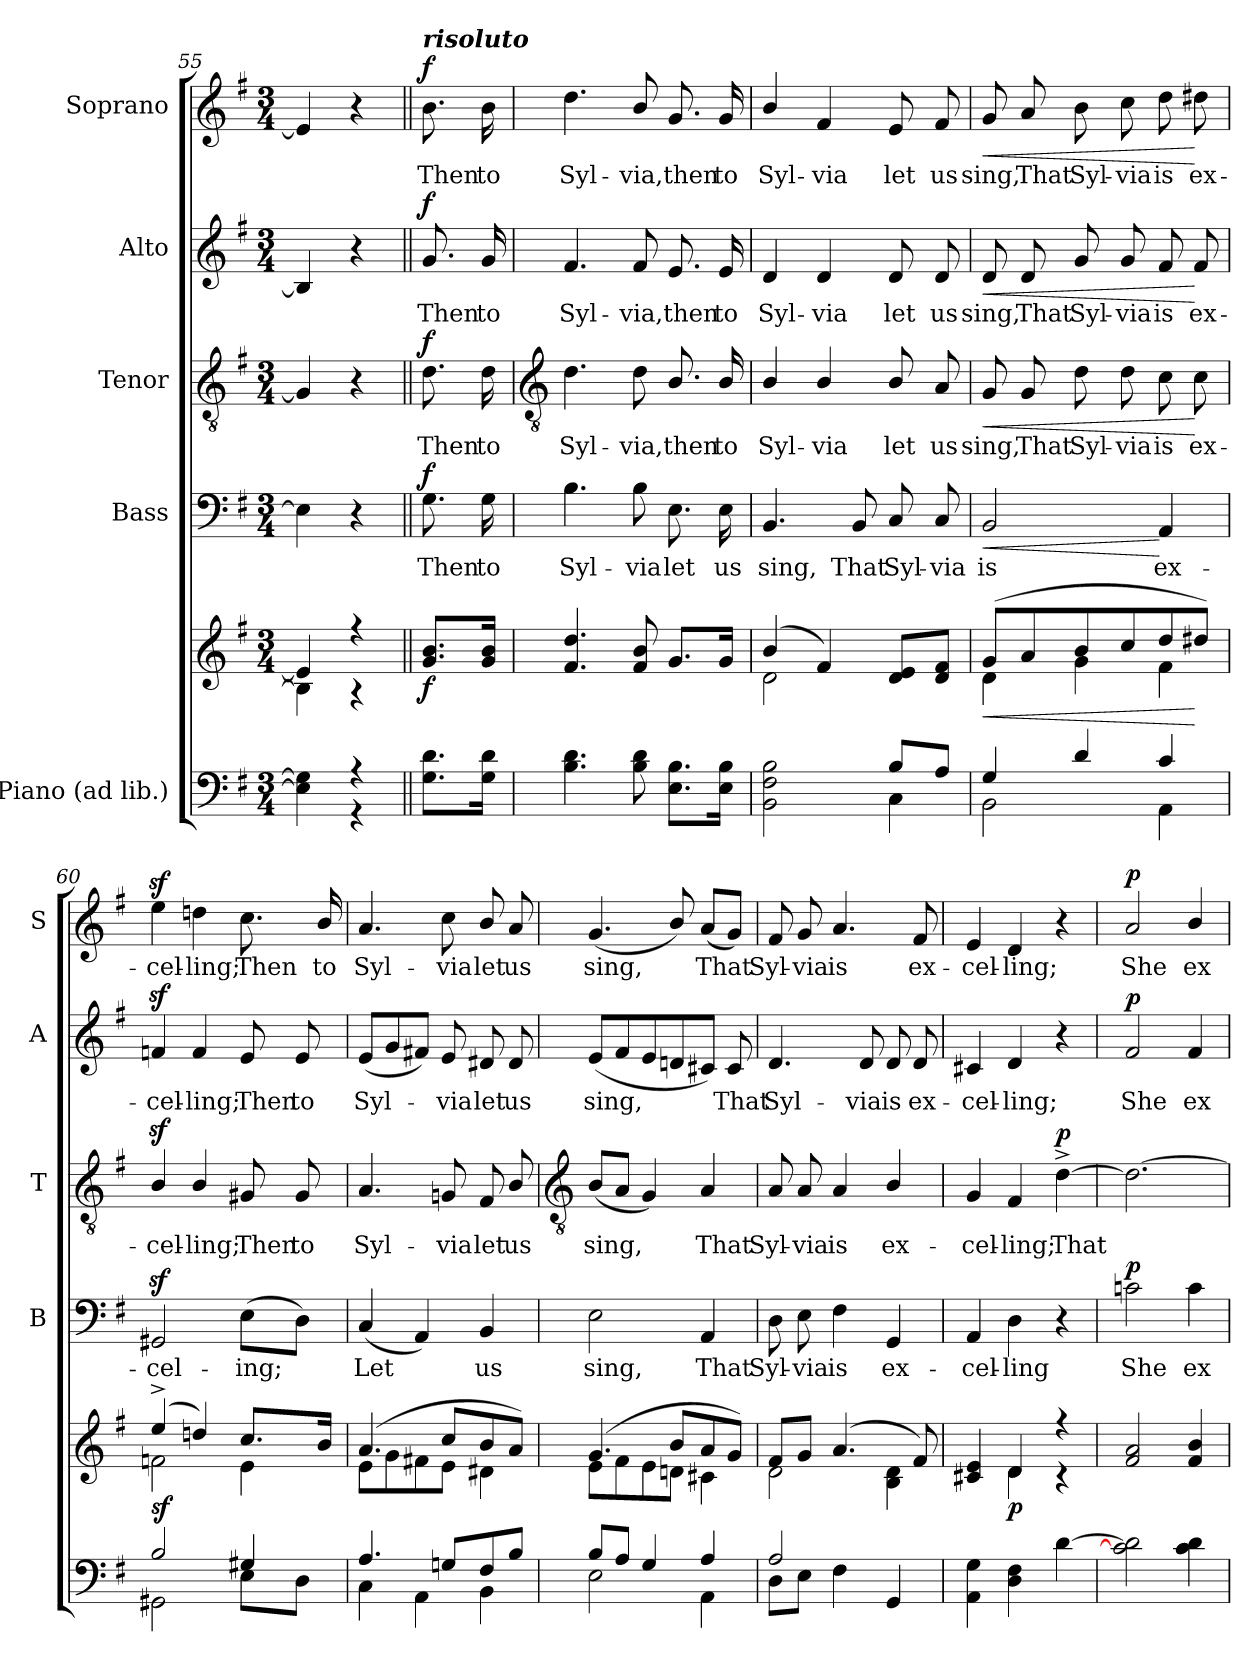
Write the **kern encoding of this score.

**kern	**kern	**dynam	**kern	**text	**dynam	**kern	**text	**dynam	**kern	**text	**dynam	**kern	**text	**dynam
*part5	*part5	*part5	*part4	*part4	*part4	*part3	*part3	*part3	*part2	*part2	*part2	*part1	*part1	*part1
*staff6	*staff5	*staff5/6	*staff4	*staff4	*staff4	*staff3	*staff3	*staff3	*staff2	*staff2	*staff2	*staff1	*staff1	*staff1
*I"Piano (ad lib.)	*	*	*I"Bass	*	*	*I"Tenor	*	*	*I"Alto	*	*	*I"Soprano	*	*
*	*	*	*I'B	*	*	*I'T	*	*	*I'A	*	*	*I'S	*	*
*clefF4	*clefG2	*	*clefF4	*	*	*clefGv2	*	*	*clefG2	*	*	*clefG2	*	*
*k[f#]	*k[f#]	*	*k[f#]	*	*	*k[f#]	*	*	*k[f#]	*	*	*k[f#]	*	*
*G:	*G:	*	*G:	*	*	*G:	*	*	*G:	*	*	*G:	*	*
*M3/4	*M3/4	*	*M3/4	*	*	*M3/4	*	*	*M3/4	*	*	*M3/4	*	*
=55	=55	=55	=55	=55	=55	=55	=55	=55	=55	=55	=55	=55	=55	=55
*^	*^	*	*	*	*	*	*	*	*	*	*	*	*	*
4ryy	4E\] 4G\]	4e/]	4B\]	.	4E]	.	.	4G]	.	.	4B]	.	.	4e]	.	.
4r	4r	4r	4r	.	4r	.	.	4r	.	.	4r	.	.	4r	.	.
=56||	=56||	=56||	=56||	=56||	=56||	=56||	=56||	=56||	=56||	=56||	=56||	=56||	=56||	=56||	=56||	=56||
!	!	!	!	!	!	!	!	!	!	!	!	!	!	!LO:TX:a:Bi:t=risoluto	!	!
!	!	!	!	!LO:DY:b	!	!LO:LY:b	!LO:DY:b	!	!LO:LY:b	!LO:DY:b	!	!LO:LY:b	!LO:DY:b	!	!LO:LY:b	!LO:DY:b
8.G\ 8.d\L	4ryy	8.g/ 8.b/L	4ryy	f	8.G	Then	f	8.d	Then	f	8.g	Then	f	8.b	Then	f
!	!	!	!	!	!	!LO:LY:b	!	!	!LO:LY:b	!	!	!LO:LY:b	!	!	!LO:LY:b	!
16G\ 16d\J	.	16g/ 16b/J	.	.	16G	to	.	16d	to	.	16g	to	.	16b	to	.
!!LO:LB:g=z
=57	=57	=57	=57	=57	=57	=57	=57	=57	=57	=57	=57	=57	=57	=57	=57	=57
*	*	*	*	*	*	*	*	*clefGv2	*	*	*	*	*	*	*	*
!	!	!	!	!	!	!LO:LY:b	!	!	!LO:LY:b	!	!	!LO:LY:b	!	!	!LO:LY:b	!
4.B 4.d	2ryy	4.f#/ 4.dd/	2ryy	.	4.B	Syl-	.	4.d	Syl-	.	4.f#	Syl-	.	4.dd	Syl-	.
!	!	!	!	!	!	!LO:LY:b	!	!	!LO:LY:b	!	!	!LO:LY:b	!	!	!LO:LY:b	!
8B 8d	.	8f#/ 8b/	.	.	8B	-via	.	8d	-via,	.	8f#	-via,	.	8b/	-via,	.
!	!	!	!	!	!	!LO:LY:b	!	!	!LO:LY:b	!	!	!LO:LY:b	!	!	!LO:LY:b	!
8.E 8.BL	4ryy	8.g/L	4ryy	.	8.E	let	.	8.B/	then	.	8.e	then	.	8.g	then	.
!	!	!	!	!	!	!LO:LY:b	!	!	!LO:LY:b	!	!	!LO:LY:b	!	!	!LO:LY:b	!
16E 16BJ	.	16g/J	.	.	16E	us	.	16B/	to	.	16e	to	.	16g	to	.
=58	=58	=58	=58	=58	=58	=58	=58	=58	=58	=58	=58	=58	=58	=58	=58	=58
!	!	!	!	!	!	!LO:LY:b	!	!	!LO:LY:b	!	!	!LO:LY:b	!	!	!LO:LY:b	!
2BB 2F# 2B	2ryy	(>4b/	2d\	.	4.BB	sing,	.	4B/	Syl-	.	4d	Syl-	.	4b/	Syl-	.
!	!	!	!	!	!	!	!	!	!LO:LY:b	!	!	!LO:LY:b	!	!	!LO:LY:b	!
.	.	4f#/)	.	.	.	.	.	4B/	-via	.	4d	-via	.	4f#	-via	.
!	!	!	!	!	!	!LO:LY:b	!	!	!	!	!	!	!	!	!	!
.	.	.	.	.	8BB	That	.	.	.	.	.	.	.	.	.	.
!	!	!	!	!	!	!LO:LY:b	!	!	!LO:LY:b	!	!	!LO:LY:b	!	!	!LO:LY:b	!
8B/L	4C\	8d/ 8e/L	4ryy	.	8C	Syl-	.	8B/	let	.	8d	let	.	8e	let	.
!	!	!	!	!	!	!LO:LY:b	!	!	!LO:LY:b	!	!	!LO:LY:b	!	!	!LO:LY:b	!
8A/J	.	8d/ 8f#/J	.	.	8C	-via	.	8A	us	.	8d	us	.	8f#	us	.
=59	=59	=59	=59	=59	=59	=59	=59	=59	=59	=59	=59	=59	=59	=59	=59	=59
!	!	!	!	!LO:HP:b	!	!LO:LY:b	!LO:HP:b	!	!LO:LY:b	!LO:HP:b	!	!LO:LY:b	!LO:HP:b	!	!LO:LY:b	!LO:HP:b
4G/	2BB\	(>8g/L	4d\	<	2BB	is	<	8G	sing,	<	8d	sing,	<	8g	sing,	<
!	!	!	!	!	!	!	!	!	!LO:LY:b	!	!	!LO:LY:b	!	!	!LO:LY:b	!
.	.	8a/	.	.	.	.	.	8G	That	.	8d	That	.	8a	That	.
!	!	!	!	!	!	!	!	!	!LO:LY:b	!	!	!LO:LY:b	!	!	!LO:LY:b	!
4d/	.	8b/	4g\	.	.	.	.	8d	Syl-	.	8g	Syl-	.	8b	Syl-	.
!	!	!	!	!	!	!	!	!	!LO:LY:b	!	!	!LO:LY:b	!	!	!LO:LY:b	!
.	.	8cc/	.	.	.	.	.	8d	-via	.	8g	-via	.	8cc	-via	.
!	!	!	!	!	!	!LO:LY:b	!	!	!LO:LY:b	!	!	!LO:LY:b	!	!	!LO:LY:b	!
4c/	4AA\	8dd/	4f#\	.	4AA	ex-	[	8c	is	.	8f#	is	.	8dd	is	.
!	!	!	!	!	!	!	!	!	!LO:LY:b	!	!	!LO:LY:b	!	!	!LO:LY:b	!
.	.	8dd#X/J)	.	[	.	.	.	8c	ex-	[	8f#	ex-	[	8dd#X	ex-	[
=60	=60	=60	=60	=60	=60	=60	=60	=60	=60	=60	=60	=60	=60	=60	=60	=60
!	!	!	!	!LO:DY:b	!	!LO:LY:b	!	!	!LO:LY:b	!	!	!LO:LY:b	!	!	!LO:LY:b	!
2B/	2GG#X\	(>4ee^/	2fn\	sf	2GG#Xz<	cel-	.	4Bz</	cel-	.	4fnz<	cel-	.	4eez<	cel-	.
!	!	!	!	!	!	!	!	!	!LO:LY:b	!	!	!LO:LY:b	!	!	!LO:LY:b	!
.	.	4ddn/)	.	.	.	.	.	4B/	-ling;	.	4f	-ling;	.	4ddn	-ling;	.
!	!	!	!	!	!	!LO:LY:b	!	!	!LO:LY:b	!	!	!LO:LY:b	!	!	!LO:LY:b	!
4G#X/	8E\L	8.cc/L	4e\	.	(>8EL	-ing;	.	8G#X	Then	.	8e	Then	.	8.cc	Then	.
!	!	!	!	!	!	!	!	!	!LO:LY:b	!	!	!LO:LY:b	!	!	!	!
.	8D\J	.	.	.	8DJ)	.	.	8G#	to	.	8e	to	.	.	.	.
!	!	!	!	!	!	!	!	!	!	!	!	!	!	!	!LO:LY:b	!
.	.	16b/J	.	.	.	.	.	.	.	.	.	.	.	16b/	to	.
=61	=61	=61	=61	=61	=61	=61	=61	=61	=61	=61	=61	=61	=61	=61	=61	=61
!	!	!	!	!	!	!LO:LY:b	!	!	!LO:LY:b	!	!	!LO:LY:b	!	!	!LO:LY:b	!
4.A/	4C\	(>4.a/	8e\L	.	(<4C	Let	.	4.A	Syl-	.	(<8eL	Syl-	.	4.a	Syl-	.
.	.	.	8g\	.	.	.	.	.	.	.	8g	.	.	.	.	.
.	4AA\	.	8f#X\	.	4AA)	.	.	.	.	.	8f#XJ)	.	.	.	.	.
!	!	!	!	!	!	!	!	!	!LO:LY:b	!	!	!LO:LY:b	!	!	!LO:LY:b	!
8Gn/L	.	8cc/L	8e\J	.	.	.	.	8Gn	-via	.	8e	via	.	8cc	-via	.
!	!	!	!	!	!	!LO:LY:b	!	!	!LO:LY:b	!	!	!LO:LY:b	!	!	!LO:LY:b	!
8F#/	4BB\	8b/	4d#X\	.	4BB	us	.	8F#	let	.	8d#X	let	.	8b/	let	.
!	!	!	!	!	!	!	!	!	!LO:LY:b	!	!	!LO:LY:b	!	!	!LO:LY:b	!
8B/J	.	8a/J)	.	.	.	.	.	8B/	us	.	8d#	us	.	8a	us	.
!!LO:LB:g=z
=62	=62	=62	=62	=62	=62	=62	=62	=62	=62	=62	=62	=62	=62	=62	=62	=62
*	*	*	*	*	*	*	*	*clefGv2	*	*	*	*	*	*	*	*
!	!	!	!	!	!	!LO:LY:b	!	!	!LO:LY:b	!	!	!LO:LY:b	!	!	!LO:LY:b	!
8B/L	2E\	(>4.g/	8e\L	.	2E	sing,	.	(<8BL	sing,	.	(<8eL	sing,	.	(<4.g	sing,	.
8A/J	.	.	8f#\	.	.	.	.	8AJ	.	.	8f#	.	.	.	.	.
4G/	.	.	8e\	.	.	.	.	4G)	.	.	8e	.	.	.	.	.
.	.	8b/L	8dn\J	.	.	.	.	.	.	.	8dn	.	.	8b/)	.	.
!	!	!	!	!	!	!LO:LY:b	!	!	!LO:LY:b	!	!	!	!	!	!LO:LY:b	!
4A/	4AA\	8a/	4c#X\	.	4AA	That	.	4A	That	.	8c#XJ)	.	.	(<8aL	That	.
!	!	!	!	!	!	!	!	!	!	!	!	!LO:LY:b	!	!	!	!
.	.	8g/J)	.	.	.	.	.	.	.	.	8c#	That	.	8gJ)	.	.
=63	=63	=63	=63	=63	=63	=63	=63	=63	=63	=63	=63	=63	=63	=63	=63	=63
!	!	!	!	!	!	!LO:LY:b	!	!	!LO:LY:b	!	!	!LO:LY:b	!	!	!LO:LY:b	!
2A/	8D\L	8f#/L	2d\	.	8D	Syl-	.	8A	Syl-	.	4.d	Syl-	.	8f#	Syl-	.
!	!	!	!	!	!	!LO:LY:b	!	!	!LO:LY:b	!	!	!	!	!	!LO:LY:b	!
.	8E\J	8g/J	.	.	8E	-via	.	8A	-via	.	.	.	.	8g	-via	.
!	!	!	!	!	!	!LO:LY:b	!	!	!LO:LY:b	!	!	!	!	!	!LO:LY:b	!
.	4F#\	(>4.a/	.	.	4F#	is	.	4A	is	.	.	.	.	4.a	is	.
!	!	!	!	!	!	!	!	!	!	!	!	!LO:LY:b	!	!	!	!
.	.	.	.	.	.	.	.	.	.	.	8d	-via	.	.	.	.
!	!	!	!	!	!	!LO:LY:b	!	!	!LO:LY:b	!	!	!LO:LY:b	!	!	!	!
4GG/	4ryy	.	4B\ 4d\	.	4GG	ex-	.	4B/	ex-	.	8d	is	.	.	.	.
!	!	!	!	!	!	!	!	!	!	!	!	!LO:LY:b	!	!	!LO:LY:b	!
.	.	8f#/)	.	.	.	.	.	.	.	.	8d	ex-	.	8f#	ex-	.
=64	=64	=64	=64	=64	=64	=64	=64	=64	=64	=64	=64	=64	=64	=64	=64	=64
!	!	!	!	!	!	!LO:LY:b	!	!	!LO:LY:b	!	!	!LO:LY:b	!	!	!LO:LY:b	!
4AA\ 4G\	2ryy	4c#X/ 4e/	4ryy	.	4AA	-cel-	.	4G	-cel-	.	4c#X	-cel-	.	4e	-cel-	.
!	!	!	!	!LO:DY:b	!	!LO:LY:b	!	!	!LO:LY:b	!	!	!LO:LY:b	!	!	!LO:LY:b	!
4D\ 4F#\	.	4d/	4d\	p	4D	-ling	.	4F#	-ling;	.	4d	-ling;	.	4d	-ling;	.
!	!	!	!	!	!	!	!	!	!LO:LY:b	!LO:DY:b	!	!	!	!	!	!
[4d\	4ryy	4r	4r	.	4r	.	.	[4d^	That	p	4r	.	.	4r	.	.
=65	=65	=65	=65	=65	=65	=65	=65	=65	=65	=65	=65	=65	=65	=65	=65	=65
!	!	!	!	!	!	!LO:LY:b	!LO:DY:b	!	!	!	!	!LO:LY:b	!LO:DY:b	!	!LO:LY:b	!LO:DY:b
2c\] 2d\]	2.ryy	2f#/ 2a/	2ryy	.	2cn	She	p	2.d_	.	.	2f#	She	p	2a	She	p
!	!	!	!	!	!	!LO:LY:b	!	!	!	!	!	!LO:LY:b	!	!	!LO:LY:b	!
4c\ 4d\	.	4f#/ 4b/	4ryy	.	4c	ex-	.	.	.	.	4f#	ex-	.	4b/	ex-	.
*v	*v	*	*	*	*	*	*	*	*	*	*	*	*	*	*	*
*	*v	*v	*	*	*	*	*	*	*	*	*	*	*	*	*
=	=	=	=	=	=	=	=	=	=	=	=	=	=	=
*-	*-	*-	*-	*-	*-	*-	*-	*-	*-	*-	*-	*-	*-	*-
